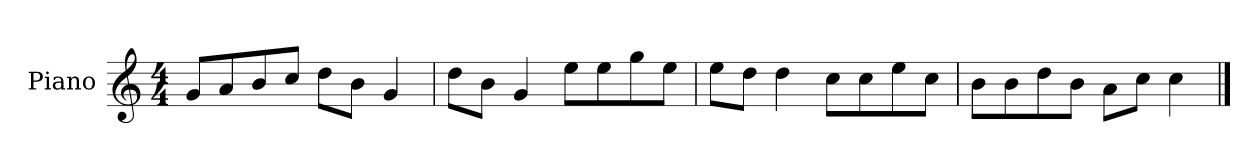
**kern
*part1
*staff1
*I"Piano
*I'P-no
*clefG2
*k[]
*M4/4
*MM90
=1
8g/L
8a/
8b/
8cc/J
8dd\L
8b\J
4g/
=2
8dd\L
8b\J
4g/
8ee\L
8ee\
8gg\
8ee\J
=3
8ee\L
8dd\J
4dd\
8cc\L
8cc\
8ee\
8cc\J
=4
8b\L
8b\
8dd\
8b\J
8a\L
8cc\J
4cc\
==
*-
